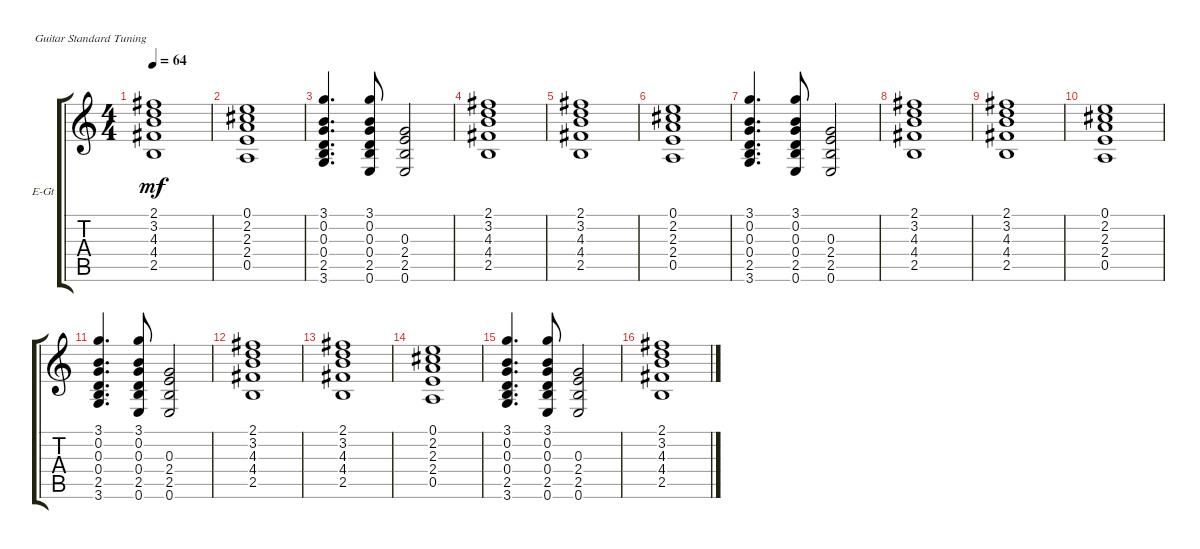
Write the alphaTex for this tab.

\defaultSystemsLayout 4
\bracketExtendMode groupsimilarinstruments
\firstSystemTrackNameOrientation horizontal
\otherSystemsTrackNameOrientation horizontal
\track ("Rythm Guitar" "E-Gt") {instrument electricguitarclean}
\staff {score tabs}
\tuning (E4 B3 G3 D3 A2 E2)
\ts (4 4)
\tempo 64
\clef g2
\ks c
(2.5 4.4 4.3 3.2 2.1).1{dy mf} |
(0.5 2.4 2.3 2.2 0.1).1 |
(3.6 2.5 0.4 0.3 0.2 3.1).4{d} (3.1 0.2 0.3 0.4 2.5 0.6).8 (0.6 2.5 2.4 0.3).2 |
(2.5 4.4 4.3 3.2 2.1).1 |
(2.5 4.4 4.3 3.2 2.1).1 |
(0.5 2.4 2.3 2.2 0.1).1 |
(3.6 2.5 0.4 0.3 0.2 3.1).4{d} (3.1 0.2 0.3 0.4 2.5 0.6).8 (0.6 2.5 2.4 0.3).2 |
(2.5 4.4 4.3 3.2 2.1).1 |
(2.5 4.4 4.3 3.2 2.1).1 |
(0.5 2.4 2.3 2.2 0.1).1 |
(3.6 2.5 0.4 0.3 0.2 3.1).4{d} (3.1 0.2 0.3 0.4 2.5 0.6).8 (0.6 2.5 2.4 0.3).2 |
(2.5 4.4 4.3 3.2 2.1).1 |
(2.5 4.4 4.3 3.2 2.1).1 |
(0.5 2.4 2.3 2.2 0.1).1 |
(3.6 2.5 0.4 0.3 0.2 3.1).4{d} (3.1 0.2 0.3 0.4 2.5 0.6).8 (0.6 2.5 2.4 0.3).2 |
(2.5 4.4 4.3 3.2 2.1).1
